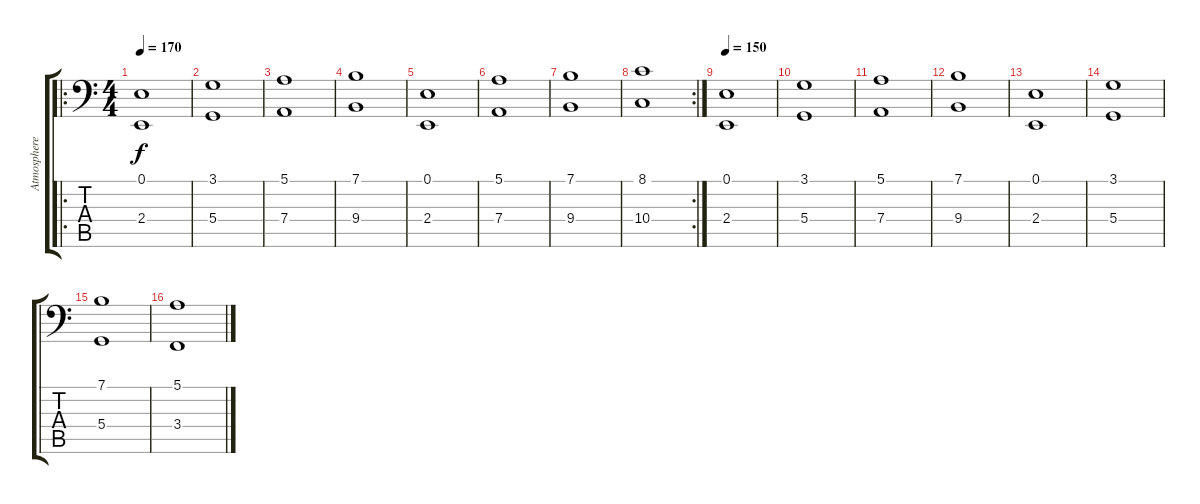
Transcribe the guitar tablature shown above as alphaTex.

\track ("Atmosphere" "Atmosphere") {instrument pad2warm}
\staff {score tabs}
\tuning (E3 B2 G2 D2 A1 E1) {hide}
\ro
\ts (4 4)
\tempo 170
\clef f4
\ks c
(0.1 2.4).1{dy f} |
(3.1 5.4).1 |
(5.1 7.4).1 |
(7.1 9.4).1 |
(0.1 2.4).1 |
(5.1 7.4).1 |
(7.1 9.4).1 |
\rc 2
(8.1 10.4).1 |
\tempo 150
(0.1 2.4).1 |
(3.1 5.4).1 |
(5.1 7.4).1 |
(7.1 9.4).1 |
(0.1 2.4).1 |
(3.1 5.4).1 |
(7.1 5.4).1 |
(5.1 3.4).1
